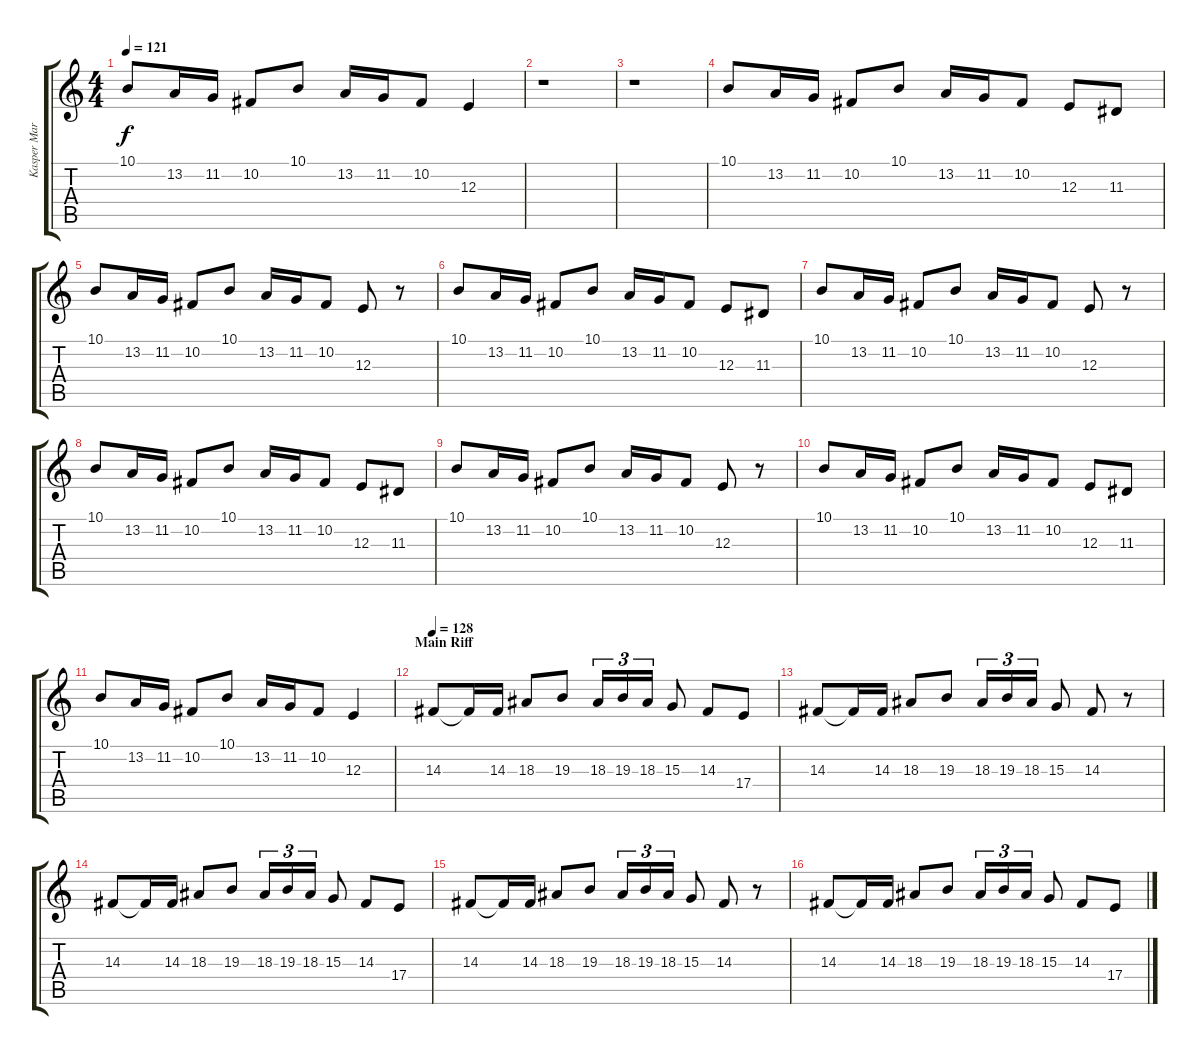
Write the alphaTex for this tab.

\track ("Kasper Martenson" "Kasper Mar") {instrument drawbarorgan}
\staff {score tabs}
\tuning (Db4 Ab3 E3 B2 Gb2 Db2) {hide}
\ts (4 4)
\tempo 121
\clef g2
\ks c
10.1.8{dy f} 13.2.16 11.2.16 10.2.8 10.1.8 13.2.16 11.2.16 10.2.8 12.3.4 |
r.1 |
r.1 |
10.1.8 13.2.16 11.2.16 10.2.8 10.1.8 13.2.16 11.2.16 10.2.8 12.3.8 11.3.8 |
10.1.8 13.2.16 11.2.16 10.2.8 10.1.8 13.2.16 11.2.16 10.2.8 12.3.8 r.8 |
10.1.8 13.2.16 11.2.16 10.2.8 10.1.8 13.2.16 11.2.16 10.2.8 12.3.8 11.3.8 |
10.1.8 13.2.16 11.2.16 10.2.8 10.1.8 13.2.16 11.2.16 10.2.8 12.3.8 r.8 |
10.1.8 13.2.16 11.2.16 10.2.8 10.1.8 13.2.16 11.2.16 10.2.8 12.3.8 11.3.8 |
10.1.8 13.2.16 11.2.16 10.2.8 10.1.8 13.2.16 11.2.16 10.2.8 12.3.8 r.8 |
10.1.8 13.2.16 11.2.16 10.2.8 10.1.8 13.2.16 11.2.16 10.2.8 12.3.8 11.3.8 |
10.1.8 13.2.16 11.2.16 10.2.8 10.1.8 13.2.16 11.2.16 10.2.8 12.3.4 |
\section ("" "Main Riff")
\tempo 128
14.3.8 14.3{t}.16 14.3.16 18.3.8 19.3.8 18.3.16{tu (3 2)} 19.3.16{tu (3 2)} 18.3.16{tu (3 2)} 15.3.8 14.3.8 17.4.8 |
14.3.8 14.3{t}.16 14.3.16 18.3.8 19.3.8 18.3.16{tu (3 2)} 19.3.16{tu (3 2)} 18.3.16{tu (3 2)} 15.3.8 14.3.8 r.8 |
14.3.8 14.3{t}.16 14.3.16 18.3.8 19.3.8 18.3.16{tu (3 2)} 19.3.16{tu (3 2)} 18.3.16{tu (3 2)} 15.3.8 14.3.8 17.4.8 |
14.3.8 14.3{t}.16 14.3.16 18.3.8 19.3.8 18.3.16{tu (3 2)} 19.3.16{tu (3 2)} 18.3.16{tu (3 2)} 15.3.8 14.3.8 r.8 |
14.3.8 14.3{t}.16 14.3.16 18.3.8 19.3.8 18.3.16{tu (3 2)} 19.3.16{tu (3 2)} 18.3.16{tu (3 2)} 15.3.8 14.3.8 17.4.8
